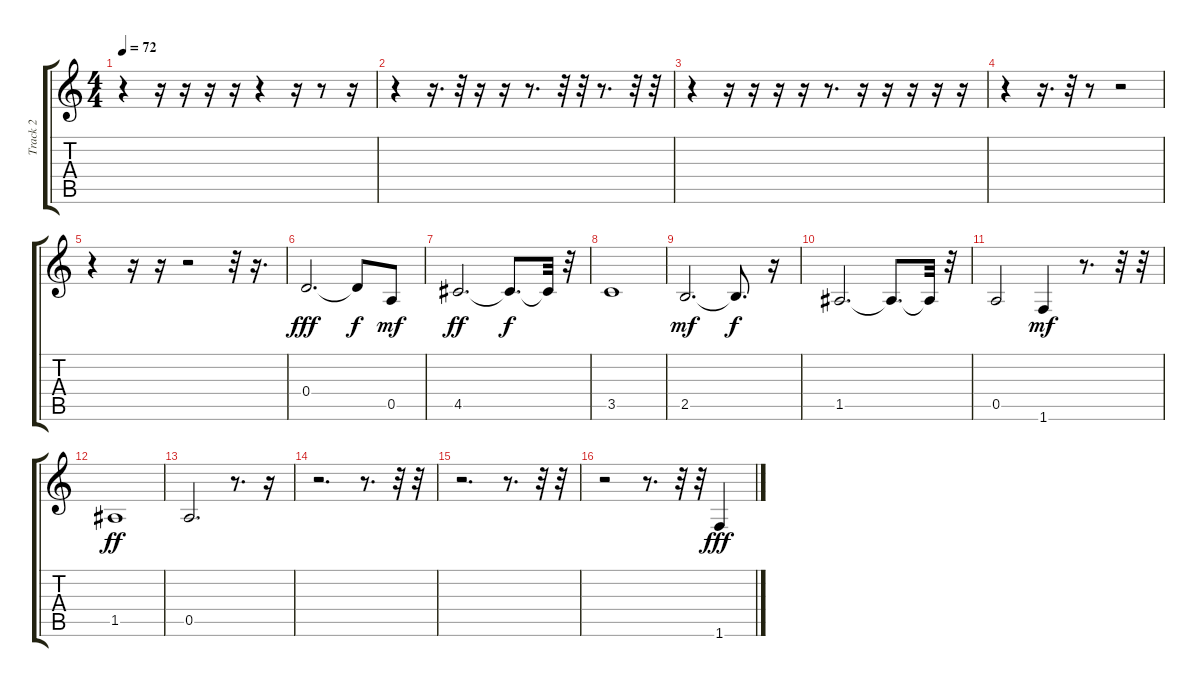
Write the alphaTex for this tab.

\track ("Track 2" "Track 2") {instrument electricbassfinger}
\staff {score tabs}
\tuning (E4 B3 G3 D3 A2 E2) {hide}
\ts (4 4)
\tempo 72
\clef g2
\ks c
r.4{dy f} r.16 r.16 r.16 r.16 r.4 r.16 r.8 r.16 |
r.4 r.16{d} r.32 r.16 r.16 r.8{d} r.32 r.32 r.8{d} r.32 r.32 |
r.4 r.16 r.16 r.16 r.16 r.8{d} r.16 r.16 r.16 r.16 r.16 |
r.4 r.16{d} r.32 r.8 r.2 |
r.4 r.16 r.16 r.2 r.32 r.16{d} |
0.4.2{d dy fff} 0.4{t}.8{dy f} 0.5.8{dy mf} |
4.5.2{d dy ff} 4.5{t}.8{d dy f} 4.5{t}.32 r.32 |
3.5.1 |
2.5.2{d dy mf} 2.5{t}.8{d dy f} r.16 |
1.5.2{d} 1.5{t}.8{d} 1.5{t}.32 r.32 |
0.5.2 1.6.4{dy mf} r.8{d} r.32 r.32 |
1.5.1{dy ff} |
0.5.2{d} r.8{d} r.16 |
r.2{d} r.8{d} r.32 r.32 |
r.2{d} r.8{d} r.32 r.32 |
r.2 r.8{d} r.32 r.32 1.6.4{dy fff}
